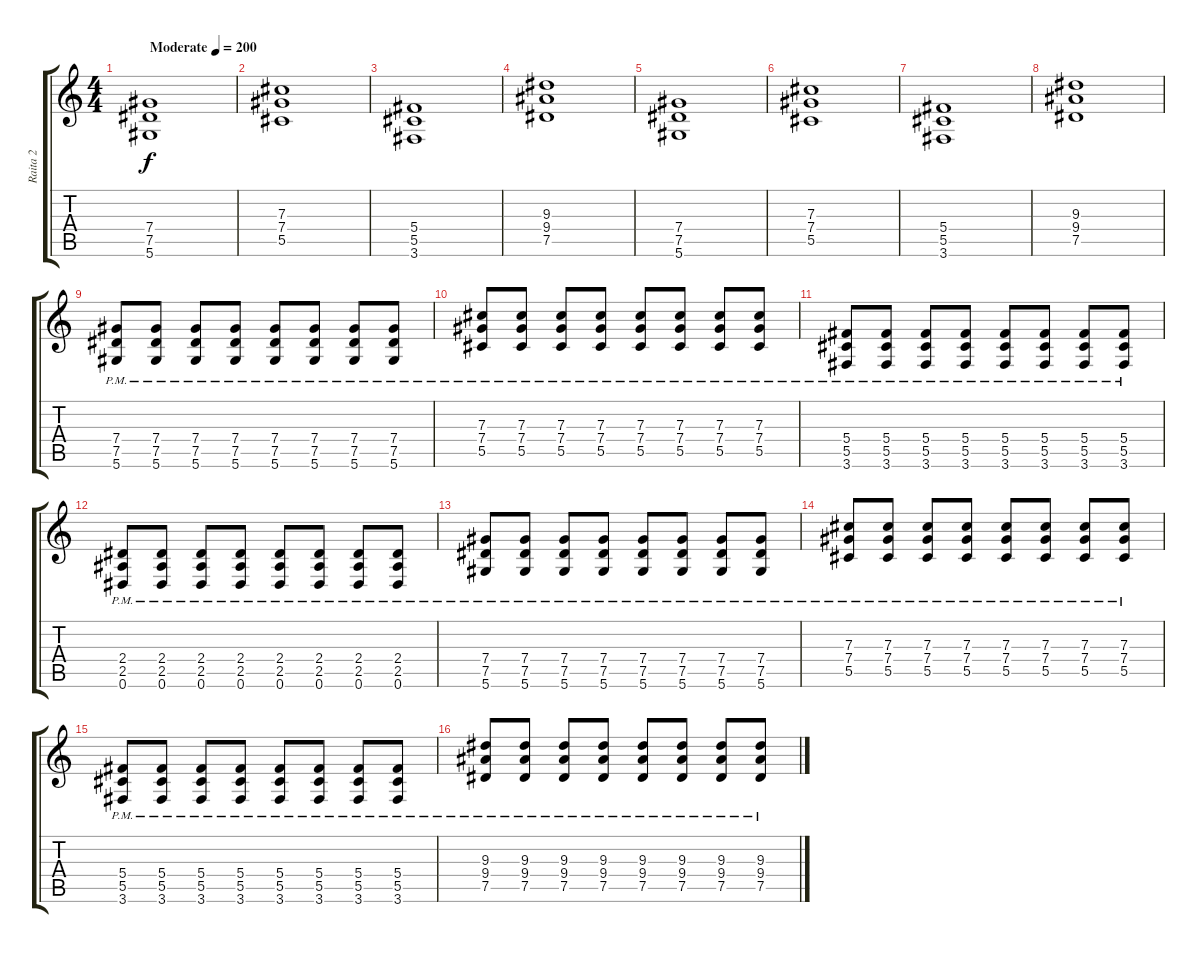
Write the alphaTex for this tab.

\track ("Raita 2" "Raita 2") {instrument distortionguitar}
\staff {score tabs}
\tuning (Eb4 Bb3 Gb3 Db3 Ab2 Eb2) {hide}
\ts (4 4)
\tempo (200 "Moderate")
\clef g2
\ks c
(7.4 7.5 5.6).1{dy f instrument distortionguitar} |
(7.3 7.4 5.5).1 |
(5.4 5.5 3.6).1 |
(9.3 9.4 7.5).1 |
(7.4 7.5 5.6).1 |
(7.3 7.4 5.5).1 |
(5.4 5.5 3.6).1 |
(9.3 9.4 7.5).1 |
(7.4{pm} 7.5{pm} 5.6{pm}).8 (7.4{pm} 7.5{pm} 5.6{pm}).8 (7.4{pm} 7.5{pm} 5.6{pm}).8 (7.4{pm} 7.5{pm} 5.6{pm}).8 (7.4{pm} 7.5{pm} 5.6{pm}).8 (7.4{pm} 7.5{pm} 5.6{pm}).8 (7.4{pm} 7.5{pm} 5.6{pm}).8 (7.4{pm} 7.5{pm} 5.6{pm}).8 |
(7.3{pm} 7.4{pm} 5.5{pm}).8 (7.3{pm} 7.4{pm} 5.5{pm}).8 (7.3{pm} 7.4{pm} 5.5{pm}).8 (7.3{pm} 7.4{pm} 5.5{pm}).8 (7.3{pm} 7.4{pm} 5.5{pm}).8 (7.3{pm} 7.4{pm} 5.5{pm}).8 (7.3{pm} 7.4{pm} 5.5{pm}).8 (7.3{pm} 7.4{pm} 5.5{pm}).8 |
(5.4{pm} 5.5{pm} 3.6{pm}).8 (5.4{pm} 5.5{pm} 3.6{pm}).8 (5.4{pm} 5.5{pm} 3.6{pm}).8 (5.4{pm} 5.5{pm} 3.6{pm}).8 (5.4{pm} 5.5{pm} 3.6{pm}).8 (5.4{pm} 5.5{pm} 3.6{pm}).8 (5.4{pm} 5.5{pm} 3.6{pm}).8 (5.4{pm} 5.5{pm} 3.6{pm}).8 |
(2.4{pm} 2.5{pm} 0.6{pm}).8 (2.4{pm} 2.5{pm} 0.6{pm}).8 (2.4{pm} 2.5{pm} 0.6{pm}).8 (2.4{pm} 2.5{pm} 0.6{pm}).8 (2.4{pm} 2.5{pm} 0.6{pm}).8 (2.4{pm} 2.5{pm} 0.6{pm}).8 (2.4{pm} 2.5{pm} 0.6{pm}).8 (2.4{pm} 2.5{pm} 0.6{pm}).8 |
(7.4{pm} 7.5{pm} 5.6{pm}).8 (7.4{pm} 7.5{pm} 5.6{pm}).8 (7.4{pm} 7.5{pm} 5.6{pm}).8 (7.4{pm} 7.5{pm} 5.6{pm}).8 (7.4{pm} 7.5{pm} 5.6{pm}).8 (7.4{pm} 7.5{pm} 5.6{pm}).8 (7.4{pm} 7.5{pm} 5.6{pm}).8 (7.4{pm} 7.5{pm} 5.6{pm}).8 |
(7.3{pm} 7.4{pm} 5.5{pm}).8 (7.3{pm} 7.4{pm} 5.5{pm}).8 (7.3{pm} 7.4{pm} 5.5{pm}).8 (7.3{pm} 7.4{pm} 5.5{pm}).8 (7.3{pm} 7.4{pm} 5.5{pm}).8 (7.3{pm} 7.4{pm} 5.5{pm}).8 (7.3{pm} 7.4{pm} 5.5{pm}).8 (7.3{pm} 7.4{pm} 5.5{pm}).8 |
(5.4{pm} 5.5{pm} 3.6{pm}).8 (5.4{pm} 5.5{pm} 3.6{pm}).8 (5.4{pm} 5.5{pm} 3.6{pm}).8 (5.4{pm} 5.5{pm} 3.6{pm}).8 (5.4{pm} 5.5{pm} 3.6{pm}).8 (5.4{pm} 5.5{pm} 3.6{pm}).8 (5.4{pm} 5.5{pm} 3.6{pm}).8 (5.4{pm} 5.5{pm} 3.6{pm}).8 |
(9.3{pm} 9.4{pm} 7.5{pm}).8 (9.3{pm} 9.4{pm} 7.5{pm}).8 (9.3{pm} 9.4{pm} 7.5{pm}).8 (9.3{pm} 9.4{pm} 7.5{pm}).8 (9.3{pm} 9.4{pm} 7.5{pm}).8 (9.3{pm} 9.4{pm} 7.5{pm}).8 (9.3{pm} 9.4{pm} 7.5{pm}).8 (9.3{pm} 9.4{pm} 7.5{pm}).8
